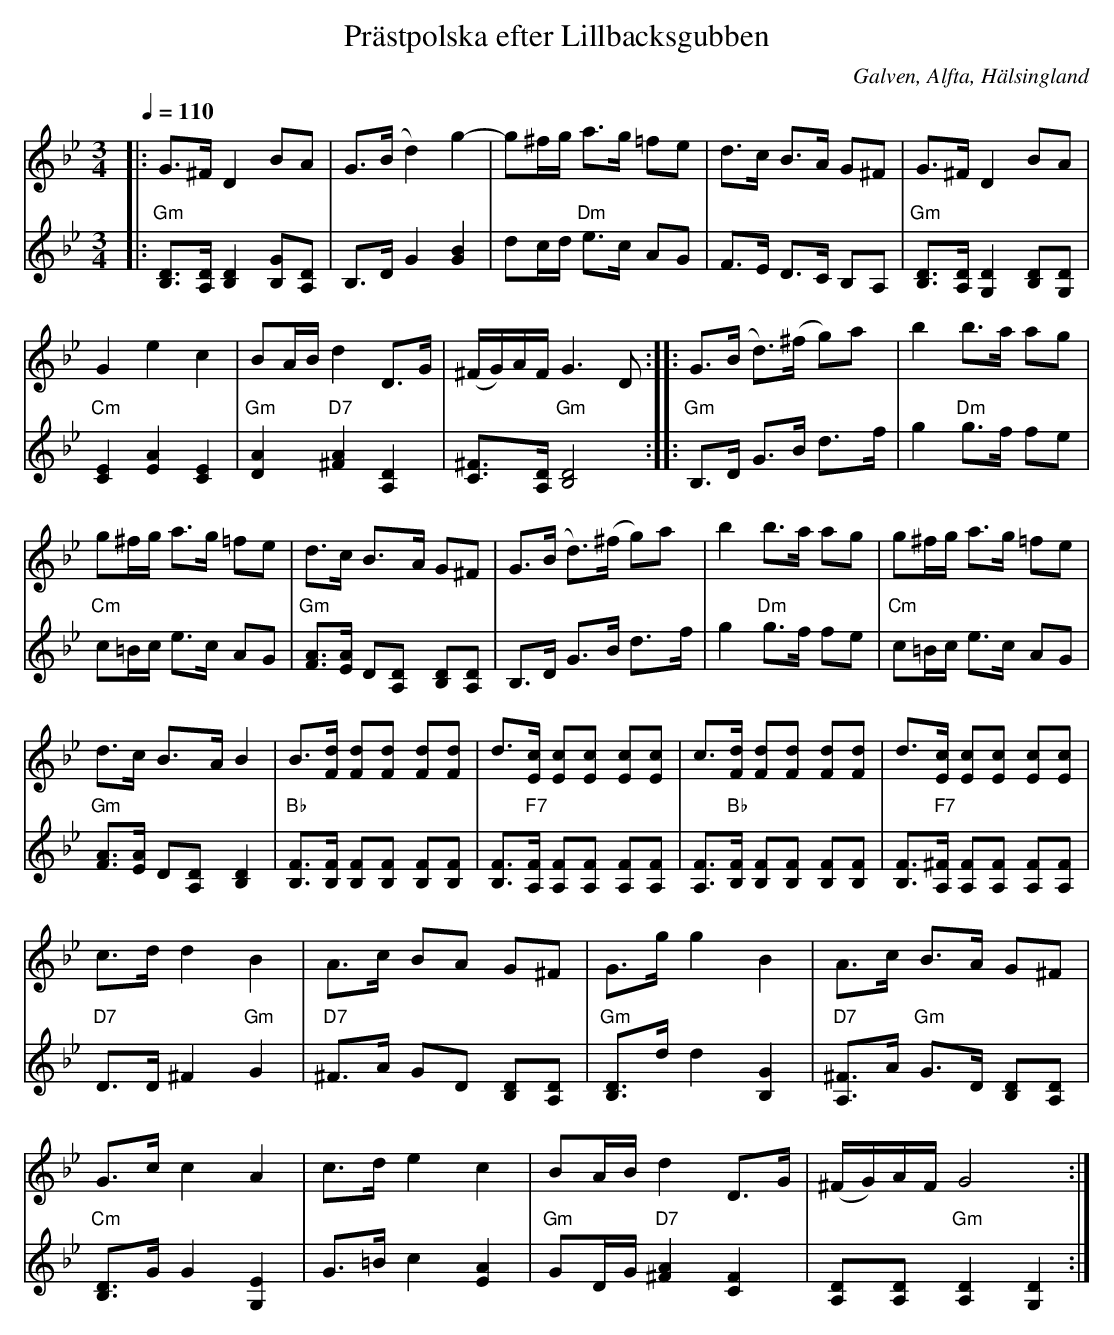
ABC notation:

X:1
T:Prästpolska efter Lillbacksgubben
O:Galven, Alfta, Hälsingland
M:3/4
L:1/8
Q:1/4=110
K:Gm
V:1
|:G>^F   D2       BA         | G>(B   d2)      g2-       | g^f/g/ a>g =fe | d>c         B>A G^F  | G>^F   D2       BA         |
G2     e2       c2           | BA/B/  d2 D>G  | (^F/G/)A/F/ G3 D  :: G>(B   d>)(^f   g)a        | b2     b>a      ag         |
g^f/g/ a>g =fe | d>c         B>A G^F  | G>(B   d>)(^f   g)a        | b2     b>a      ag         | g^f/g/ a>g =fe |
d>c         B>A B2   | B>[Fd] [Fd][Fd] [Fd][Fd] | d>[Ec] [Ec][Ec] [Ec][Ec] | c>[Fd] [Fd][Fd] [Fd][Fd] | d>[Ec] [Ec][Ec] [Ec][Ec] |
c>d    d2       B2           | A>c    BA       G^F       | G>g    g2 B2     | A>c         B>A G^F  |
G>c    c2       A2           | c>d    e2       c2        | BA/B/  d2 D>G   | (^F/G/)A/F/ G4      :|
V:2
|: "Gm" [DB,]>[DA,] [DB,]2 [GB,][DA,] | B,>D G2 [GB]2 | dc/d/ "Dm" e>c AG | F>E D>C B,A, |
"Gm" [DB,]>[DA,] [DG,]2 [DB,][DG,] | "Cm" [CE]2 [EA]2 [CE]2 | "Gm" [DA]2 "D7" [^FA]2 [A,D]2 | [^FC]>[DA,] "Gm" [B,D]4 ::
"Gm" B,>D G>B d>f | g2 "Dm" g>f fe | "Cm" c=B/c/ e>c AG | "Gm" [AF]>[AE] D[DA,] [B,D][DA,] |B,>D G>B d>f |
g2 "Dm" g>f fe | "Cm" c=B/c/ e>c AG | "Gm" [AF]>[AE] D[DA,] [B,D]2 |
"Bb" [B,F]>[B,F] [B,F][B,F] [B,F][B,F] | [B,F]>"F7"[A,F] [A,F][A,F] [A,F][A,F] | \
[A,F]>"Bb"[B,F] [B,F][B,F] [B,F][B,F] | [B,F]>"F7"[A,^F] [A,F][A,F] [A,F][A,F] |
"D7"D>D ^F2 "Gm"G2 | "D7"^F>A GD [DB,][DA,] | "Gm"[DB,]>d d2 [GB,]2 | "D7"[^FA,]>A "Gm"G>D [DB,][DA,] |
"Cm"[DB,]>G G2 [EG,]2 | G>=B c2 [AE]2 | "Gm"GD/G/ "D7"[A^F]2 [FC]2 | [DA,][DA,] "Gm"[DA,]2 [DG,]2 :|
